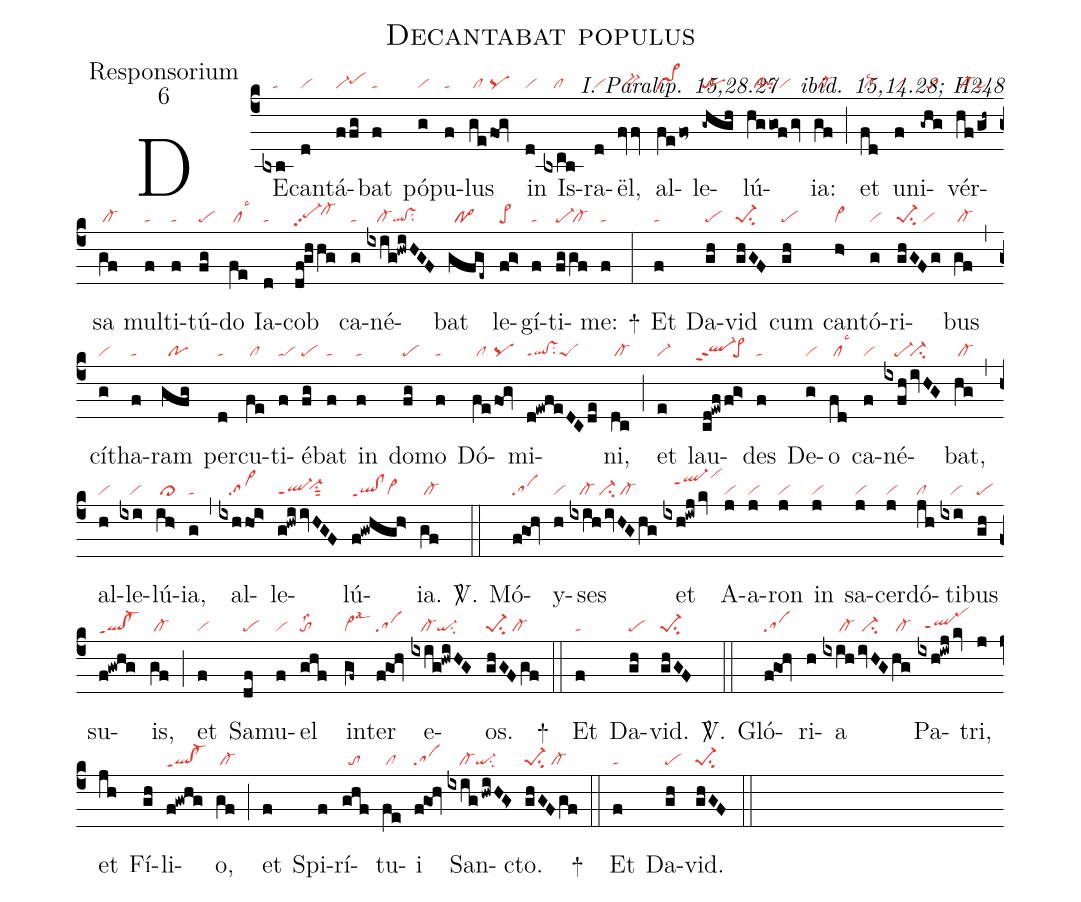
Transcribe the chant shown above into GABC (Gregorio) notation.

name:Decantabat populus;
office-part:Responsorium;
mode:6;
commentary:ꝶ I. Paralip. 15,28.27 ꝟ ibid. 15,14.28; H248;
nabc-lines:1;
%%
(c4)
DE(bxb|///ta)can(d|vi)tá(ffg|vi-pehh)bat(f|ta) pó(g|vi)pu(f|ta)lus(ge|/cl|/fOg|pq)
in(d|vi) Is(bxcb|///cl)ra(d|vi)ël,(fvv|/bv-) al(fefo~|pr~)le(-ghgh|tr)lú(hg/gof/gv|//cl!pi/vi)ia:(gf|/cl-) (;)
et(fd|/cllsc2) u(f|vi)ni(-ghg|//to)vér(hf|/cl-|/gh~|pe~)sa(gf|/cl-)
mul(f|ta)ti(f|ta)tú(fg|pe)do(fe|/cllsc3) Ia(d|ta)cob(df!gh|pe-hhpp2|/hg|/cl-hi)
ca(g|ta)né(ixig!hwiHGF|///cl-ql!vssu2)bat(gfge~|//po>) le(fg>|pe>)gí(f|ta)ti(fg|pe-|/gf|/cl-)me:(f|ta) +(:)
Et(f|ta) Da(gh|pe)vid(ghGF|pe-1su2) cum(gh|pe) can(h>|vi>)tó(g|vi)ri(ghGFg|pe-1su2/vi)bus(gf|/cl-) (,)
cí(g|vi)tha(f|ta)ram(gfg|//po) per(d|ta)cu(fe|/cl)ti(f|tavi)é(fg|pe)bat(f|ta)
in(f|ta) do(fg|pe)mo(f|ta) Dó(fe|/cl|/fOg|pq)mi(d!ewfeDCde|ql!vsppt1su2peS)ni,(dc|/cl-) (;)
et(e|vi-) lau(cd!ewf/fg>|``ql-hhppt2`pe>)des(f|ta) De(g|vi)o(fd|/cllsc3) ca(f|vi)né(ixfh|///pe-|/ivHG|ci-)bat,(hg|/cl-) (,)
al(h|vi)le(ixi|///vi)lú(ih>|/cl>)ia,(g|ta) (,)
al(ixhhOi>|///sa>)le(g!hwi/ivHGF|ql-ppt1``vi-hhsu1sut2)lú(f!gwhgh>|qlhe!clheppt1vi>)ia.(gf|/cl-) <sp>V/</sp>.(::)
Mó(fgOh|sa)y(h|vi)ses(ixihivHGhg|///cl-/ci-/cl-) et(ixh!iwj/kv|///ql-hjppt1vihm) A(j|vi)a(j|vi)ron(j|vi) in(j|vi)
sa(j|vi)cer(j|vi)dó(jh|cl)ti(ixi|///vi)bus(gh|pe) su(f!gwhg|qlhe!cl-heppt1)is,(gf|/cl-) (;)
et(f|vi) Sa(df|pe)mu(f|vi)el(ghf|tolss2) in(gf~|vi>lsal3)ter(fgOh|sa) e(ixig!hwiHG|///cl-qi-su2)os.(ghGFgf|pe-1su2/cl-) +(::)
Et(f|ta) Da(gh|pe)vid.(ghGF|pe-1su2) <sp>V/</sp>.(::)
Gló(fgOh|sa)ri(h)a(ixih|/////cl-|ivHG|/ci-|hg|/cl-) Pa(ixh!iwj/kv|//ql-hgppt1`vihl)tri,(j) et(jh) Fí(gh)li(f!gwhg|qlhe!cl-heppt1)o,(gf|/cl-) (;)
et(f) Spi(f)rí(ghf|//to)tu(fe|/cl)i(fgOh|sa) San(ixighwiHG>|////cl-qi-su2)cto.(ghGFgf|pe-1su2/cl-) +(::)
Et(f|ta) Da(gh|pe)vid.(ghGF|pe-1su2) (::)
